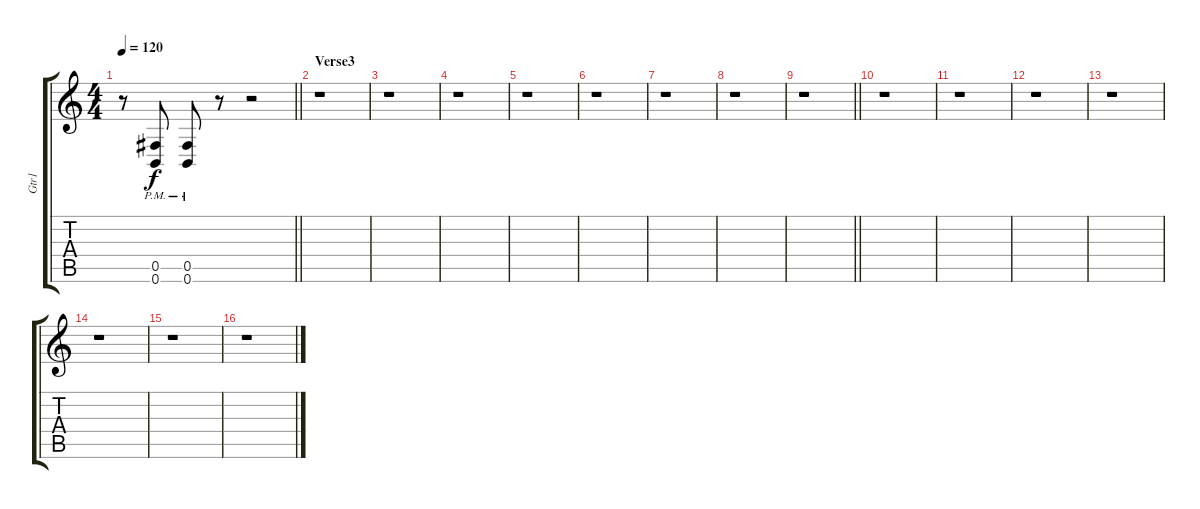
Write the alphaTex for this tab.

\track ("Gtr1" "Gtr1") {instrument distortionguitar}
\staff {score tabs}
\tuning (Eb4 B3 Gb3 B2 Gb2 B1) {hide}
\ts (4 4)
\tempo 120
\clef g2
\barLineRight lightlight
\ks c
r.8{dy f} (0.5{pm} 0.6).8 (0.5{pm} 0.6).8 r.8 r.2 |
\section ("" "Verse3")
r.1 |
r.1 |
r.1 |
r.1 |
r.1 |
r.1 |
r.1 |
\barLineRight lightlight
r.1 |
\section ("" "")
r.1 |
r.1 |
r.1 |
r.1 |
r.1 |
r.1 |
r.1
